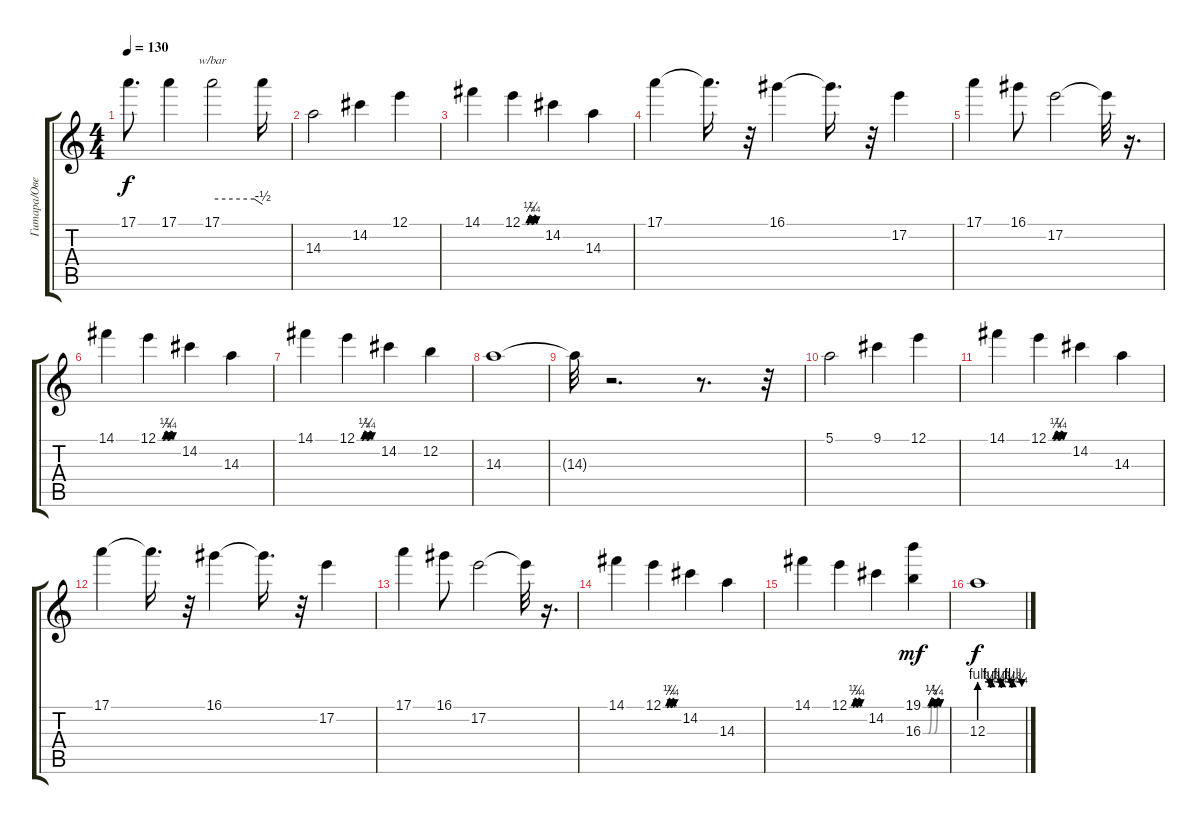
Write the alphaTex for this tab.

\track ("Гитара/Овердрайв" "Гитара/Ове") {instrument acousticguitarnylon}
\staff {score tabs}
\tuning (E4 B3 G3 D3 A2 E2) {hide}
\ts (4 4)
\tempo 130
\clef g2
\ks c
17.1.8{d dy f} 17.1.4 17.1.2{tbe (custom default 0 0 50 0 60 -2)} 17.1{t}.16 |
14.3.2 14.2.4 12.1.4 |
14.1.4 12.1{be (custom 0 0 15 0 22 1 30 0 38 1 45 0 60 0)}.4 14.2.4 14.3.4 |
17.1.4 17.1{t}.16{d} r.32 16.1.4 16.1{t}.16{d} r.32 17.2.4 |
17.1.4 16.1.8 17.2.2 17.2{t}.32 r.16{d} |
14.1.4 12.1{be (custom 0 0 15 0 23 1 30 0 38 1 45 0 60 0)}.4 14.2.4 14.3.4 |
14.1.4 12.1{be (custom 0 0 15 0 22 1 30 0 38 1 45 0 60 0)}.4 14.2.4 12.2.4 |
14.3.1 |
14.3{t}.32 r.2{d} r.8{d} r.32 |
5.1.2 9.1.4 12.1.4 |
14.1.4 12.1{be (custom 0 0 15 0 22 1 30 0 37 1 45 0 60 0)}.4 14.2.4 14.3.4 |
17.1.4 17.1{t}.16{d} r.32 16.1.4 16.1{t}.16{d} r.32 17.2.4 |
17.1.4 16.1.8 17.2.2 17.2{t}.32 r.16{d} |
14.1.4 12.1{be (custom 0 0 15 0 23 1 30 0 38 1 45 0 60 0)}.4 14.2.4 14.3.4 |
14.1.4 12.1{be (custom 0 0 15 0 22 1 30 0 37 1 45 0 60 0)}.4 14.2.4 (19.1{be (custom 0 0 15 0 22 1 30 0 38 1 45 0 60 0)} 16.3{be (custom 0 0 15 0 22 1 30 0 38 1 45 0 60 0)}).4{dy mf} |
12.3{be (custom 0 4 13 4 15 3 17 4 28 4 30 3 32 4 43 4 45 3 47 4 58 4 60 3)}.1{dy f}
